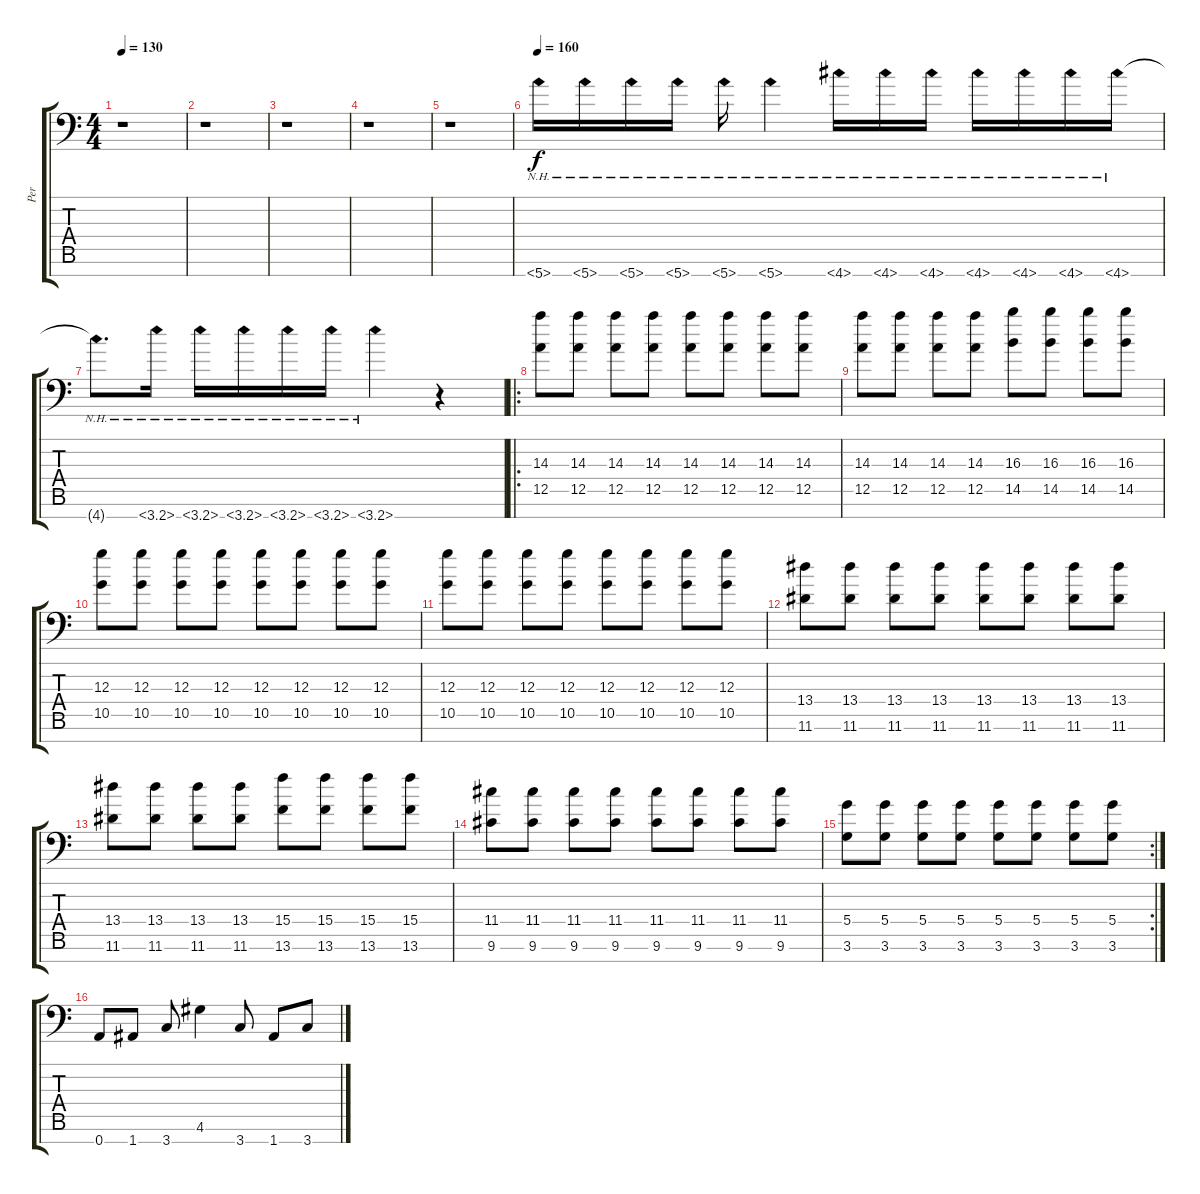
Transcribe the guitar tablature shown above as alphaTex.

\track ("Per" "Per") {instrument distortionguitar}
\staff {score tabs}
\tuning (E4 B3 G3 D3 A2 E2 A1) {hide}
\ts (4 4)
\tempo 130
\clef f4
\ks c
r.1{dy f} |
r.1 |
r.1 |
r.1 |
r.1 |
\tempo 160
5.7{nh}.16 5.7{nh}.16 5.7{nh}.16 5.7{nh}.16 5.7{nh}.16 5.7{nh}.4 4.7{nh}.16 4.7{nh}.16 4.7{nh}.16 4.7{nh}.16 4.7{nh}.16 4.7{nh}.16 4.7{nh}.16 |
4.7{nh t}.8{d} 3.7{nh}.16 3.7{nh}.16 3.7{nh}.16 3.7{nh}.16 3.7{nh}.16 3.7{nh}.4 r.4 |
\ro
(14.3 12.5).8 (14.3 12.5).8 (14.3 12.5).8 (14.3 12.5).8 (14.3 12.5).8 (14.3 12.5).8 (14.3 12.5).8 (14.3 12.5).8 |
(14.3 12.5).8 (14.3 12.5).8 (14.3 12.5).8 (14.3 12.5).8 (16.3 14.5).8 (16.3 14.5).8 (16.3 14.5).8 (16.3 14.5).8 |
(12.3 10.5).8 (12.3 10.5).8 (12.3 10.5).8 (12.3 10.5).8 (12.3 10.5).8 (12.3 10.5).8 (12.3 10.5).8 (12.3 10.5).8 |
(12.3 10.5).8 (12.3 10.5).8 (12.3 10.5).8 (12.3 10.5).8 (12.3 10.5).8 (12.3 10.5).8 (12.3 10.5).8 (12.3 10.5).8 |
(13.4 11.6).8 (13.4 11.6).8 (13.4 11.6).8 (13.4 11.6).8 (13.4 11.6).8 (13.4 11.6).8 (13.4 11.6).8 (13.4 11.6).8 |
(13.4 11.6).8 (13.4 11.6).8 (13.4 11.6).8 (13.4 11.6).8 (15.4 13.6).8 (15.4 13.6).8 (15.4 13.6).8 (15.4 13.6).8 |
(11.4 9.6).8 (11.4 9.6).8 (11.4 9.6).8 (11.4 9.6).8 (11.4 9.6).8 (11.4 9.6).8 (11.4 9.6).8 (11.4 9.6).8 |
\rc 2
(5.4 3.6).8 (5.4 3.6).8 (5.4 3.6).8 (5.4 3.6).8 (5.4 3.6).8 (5.4 3.6).8 (5.4 3.6).8 (5.4 3.6).8 |
0.7.8 1.7.8 3.7.8 4.6.4 3.7.8 1.7.8 3.7.8
